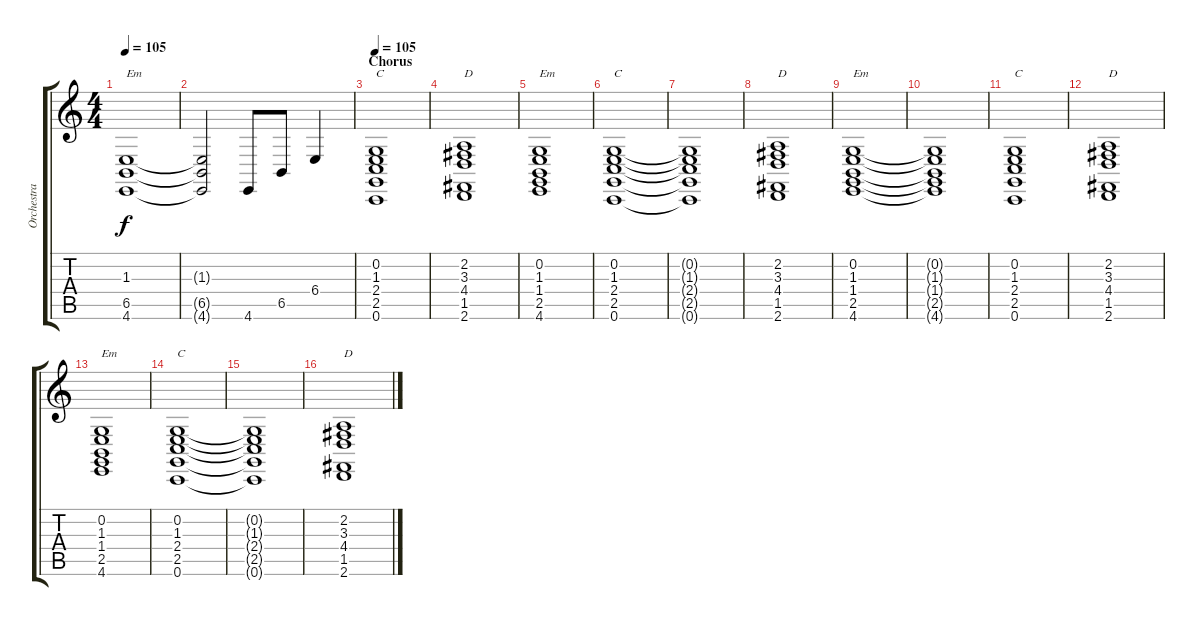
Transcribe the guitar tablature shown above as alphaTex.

\track ("Orchestra" "Orchestra") {instrument stringensemble1}
\staff {score tabs}
\tuning (C4 G3 Eb3 Bb2 F2 C2) {hide}
\ts (4 4)
\tempo 105
\clef g2
\ks c
(1.3 6.5 4.6).1{txt "Em" dy f} |
(1.3{t} 6.5{t} 4.6{t}).2 4.6.8 6.5.8 6.4.4 |
\section ("" "Chorus")
\tempo 105
(0.2 1.3 2.4 2.5 0.6).1{txt "C"} |
(2.2 3.3 4.4 1.5 2.6).1{txt "D"} |
(0.2 1.3 1.4 2.5 4.6).1{txt "Em"} |
(0.2 1.3 2.4 2.5 0.6).1{txt "C"} |
(0.2{t} 1.3{t} 2.4{t} 2.5{t} 0.6{t}).1 |
(2.2 3.3 4.4 1.5 2.6).1{txt "D"} |
(0.2 1.3 1.4 2.5 4.6).1{txt "Em"} |
(0.2{t} 1.3{t} 1.4{t} 2.5{t} 4.6{t}).1 |
(0.2 1.3 2.4 2.5 0.6).1{txt "C"} |
(2.2 3.3 4.4 1.5 2.6).1{txt "D"} |
(0.2 1.3 1.4 2.5 4.6).1{txt "Em"} |
(0.2 1.3 2.4 2.5 0.6).1{txt "C"} |
(0.2{t} 1.3{t} 2.4{t} 2.5{t} 0.6{t}).1 |
(2.2 3.3 4.4 1.5 2.6).1{txt "D"}
